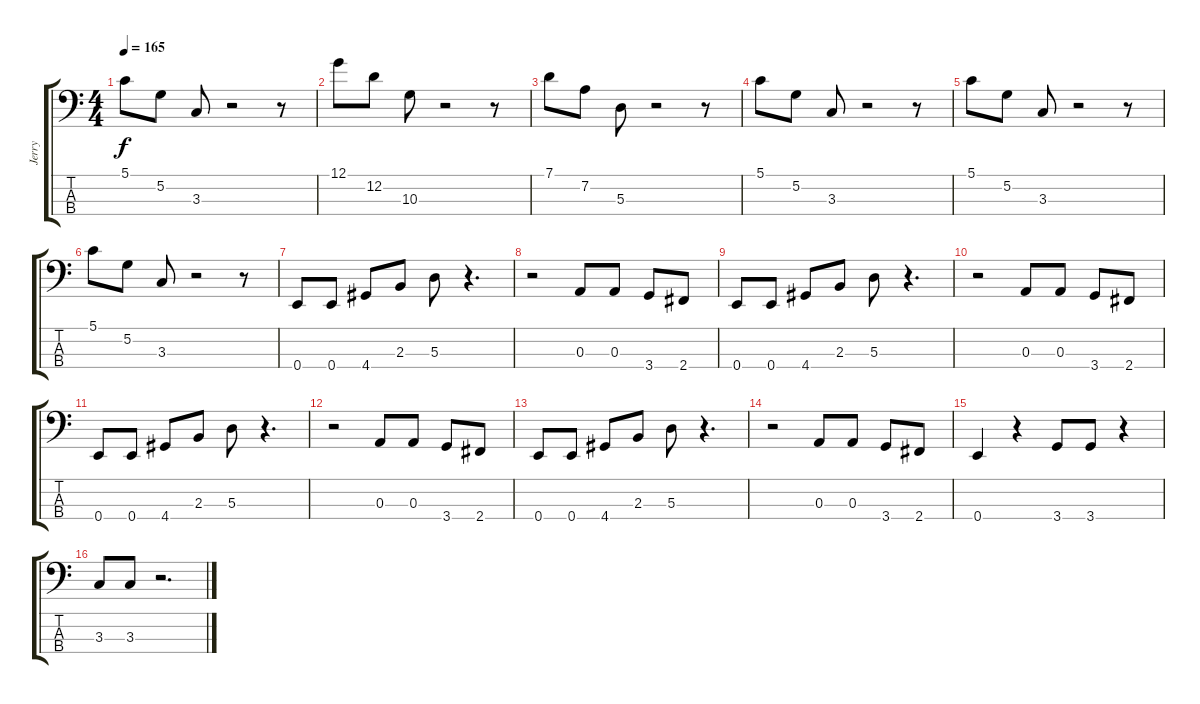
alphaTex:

\track ("Jerry" "Jerry") {instrument synthbass2}
\staff {score tabs}
\tuning (G2 D2 A1 E1) {hide}
\ts (4 4)
\tempo 165
\clef f4
\ks c
5.1.8{dy f} 5.2.8 3.3.8 r.2 r.8 |
12.1.8 12.2.8 10.3.8 r.2 r.8 |
7.1.8 7.2.8 5.3.8 r.2 r.8 |
5.1.8 5.2.8 3.3.8 r.2 r.8 |
5.1.8 5.2.8 3.3.8 r.2 r.8 |
5.1.8 5.2.8 3.3.8 r.2 r.8 |
0.4.8 0.4.8 4.4.8 2.3.8 5.3.8 r.4{d} |
r.2 0.3.8 0.3.8 3.4.8 2.4.8 |
0.4.8 0.4.8 4.4.8 2.3.8 5.3.8 r.4{d} |
r.2 0.3.8 0.3.8 3.4.8 2.4.8 |
0.4.8 0.4.8 4.4.8 2.3.8 5.3.8 r.4{d} |
r.2 0.3.8 0.3.8 3.4.8 2.4.8 |
0.4.8 0.4.8 4.4.8 2.3.8 5.3.8 r.4{d} |
r.2 0.3.8 0.3.8 3.4.8 2.4.8 |
0.4.4 r.4 3.4.8 3.4.8 r.4 |
3.3.8 3.3.8 r.2{d}
